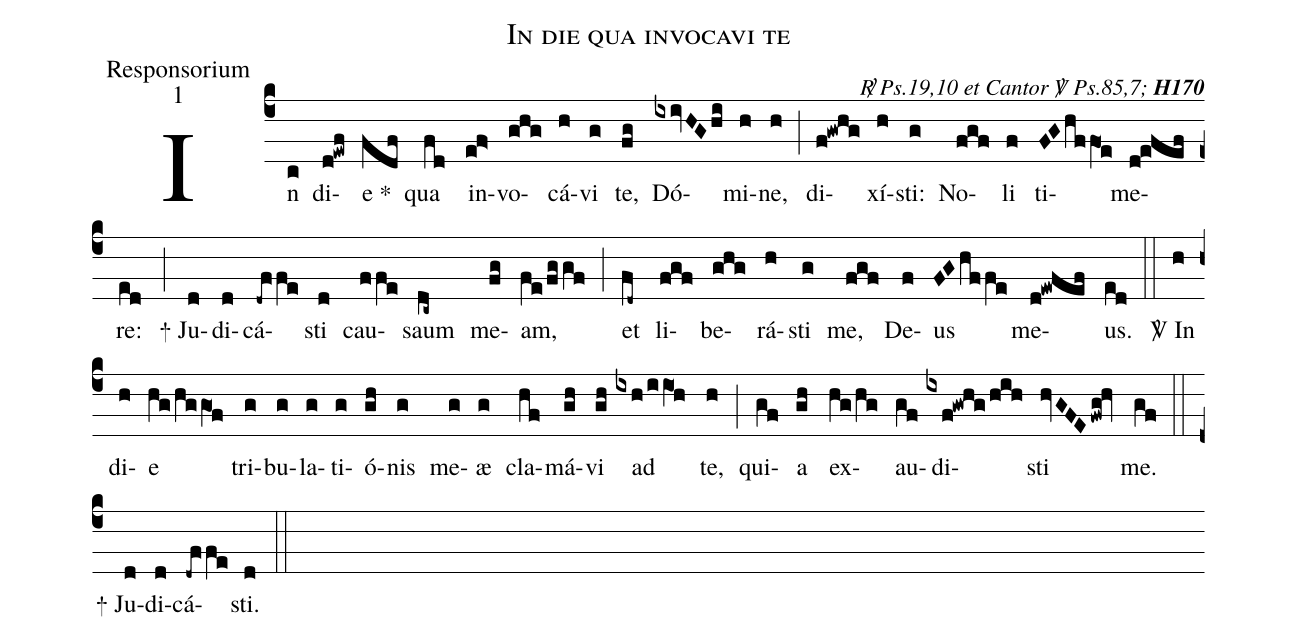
name:In die qua invocavi te;
office-part:Responsorium;
mode:1;
commentary:{\itshape\mdseries \Rbar\ Ps.19,10 et Cantor \Vbar\ Ps.85,7;\/} {\bfseries H170};
%%
(c4) In(c) di(d!ewf)e <sp>*</sp>(fdf)  qua(fd) in(e!f>)vo(ghg)cá(h)vi(g) te,(fg) Dó(ixivHGhi)mi(h)ne,(h) (;)
di(f!gwhg)xí(h)sti:(g) No(fgf)li(f) ti(FGhffO1e)me(d!efef)re:(ed) (;)
<sp>+</sp> Ju(d)di(d)cá(-dffe)sti(d) cau(ffe)saum(dc~) me(fg)am,(fe/fg/gf) (;)
et(fd~) li(fgf)be(ghg)rá(h)sti(g) me,(fgf) De(f)us(FGhffe) me(d!ewfef)us.(ed) (::)
<sp>V/</sp> In(h) di(h)e(hg/hggO1f) tri(g)bu(g)la(g)ti(g)ó(gh)nis(g) me(g)æ(g) cla(hf)má(gh)vi(gh) ad(ixh/iiO1h) te,(h) (;)
qui(gf)a(gh) ex(hg/hg)au(gf)di(ixf!gwhg/hih)sti(hvGFEfwg!hv) me.(gf) (::)
<sp>+</sp> Ju(d)di(d)cá(-dffe)sti.(d) (::)
